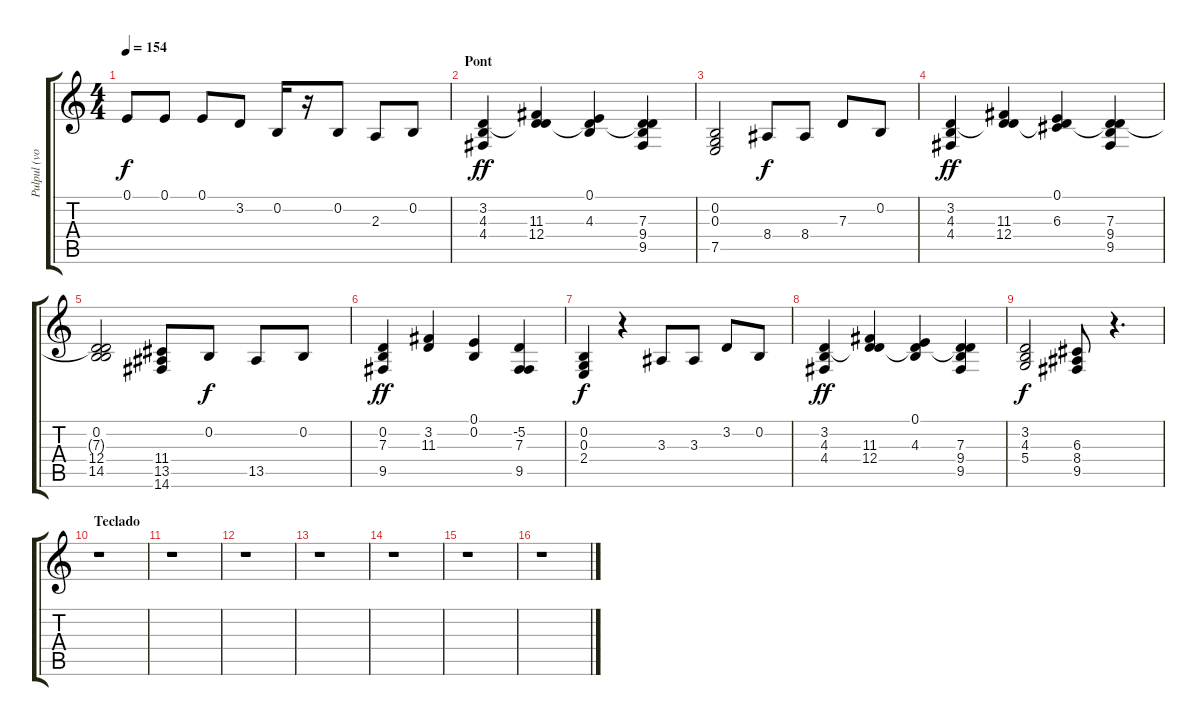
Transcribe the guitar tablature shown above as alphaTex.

\track ("Pulpul (voix)" "Pulpul (vo") {instrument cello}
\staff {score tabs}
\tuning (E4 B3 G3 D3 A2 E2) {hide}
\ts (4 4)
\tempo 154
\clef g2
\ks c
0.1.8{dy f} 0.1.8 0.1.8 3.2.8 0.2.16 r.16 0.2.8 2.3.8 0.2.8 |
\section ("" "Pont")
(3.2 4.3 4.4).4{dy ff} (3.2{t} 11.3 12.4).4 (0.1 3.2{t} 4.3).4 (3.2{t} 7.3 9.4 9.5).4 |
(0.2 0.3 7.5).2 8.4.8{dy f} 8.4.8 7.3.8 0.2.8 |
(3.2 4.3 4.4).4{dy ff} (3.2{t} 11.3 12.4).4 (0.1 3.2{t} 6.3).4 (3.2{t} 7.3 9.4 9.5).4 |
(0.2 7.3{t} 12.4 14.5).2 (11.4 13.5 14.6).8 0.2.8{dy f} 13.5.8 0.2.8 |
(0.2 7.3 9.5).4{dy ff} (3.2 11.3).4 (0.1 0.2).4 (-5.2 7.3 9.5).4 |
(0.2 0.3 2.4).4{dy f} r.4 3.3.8 3.3.8 3.2.8 0.2.8 |
(3.2 4.3 4.4).4{dy ff} (3.2{t} 11.3 12.4).4 (0.1 3.2{t} 4.3).4 (3.2{t} 7.3 9.4 9.5).4 |
(3.2 4.3 5.4).2{dy f} (6.3 8.4 9.5).8 r.4{d} |
\section ("" "Teclado")
r.1 |
r.1 |
r.1 |
r.1 |
r.1 |
r.1 |
r.1
